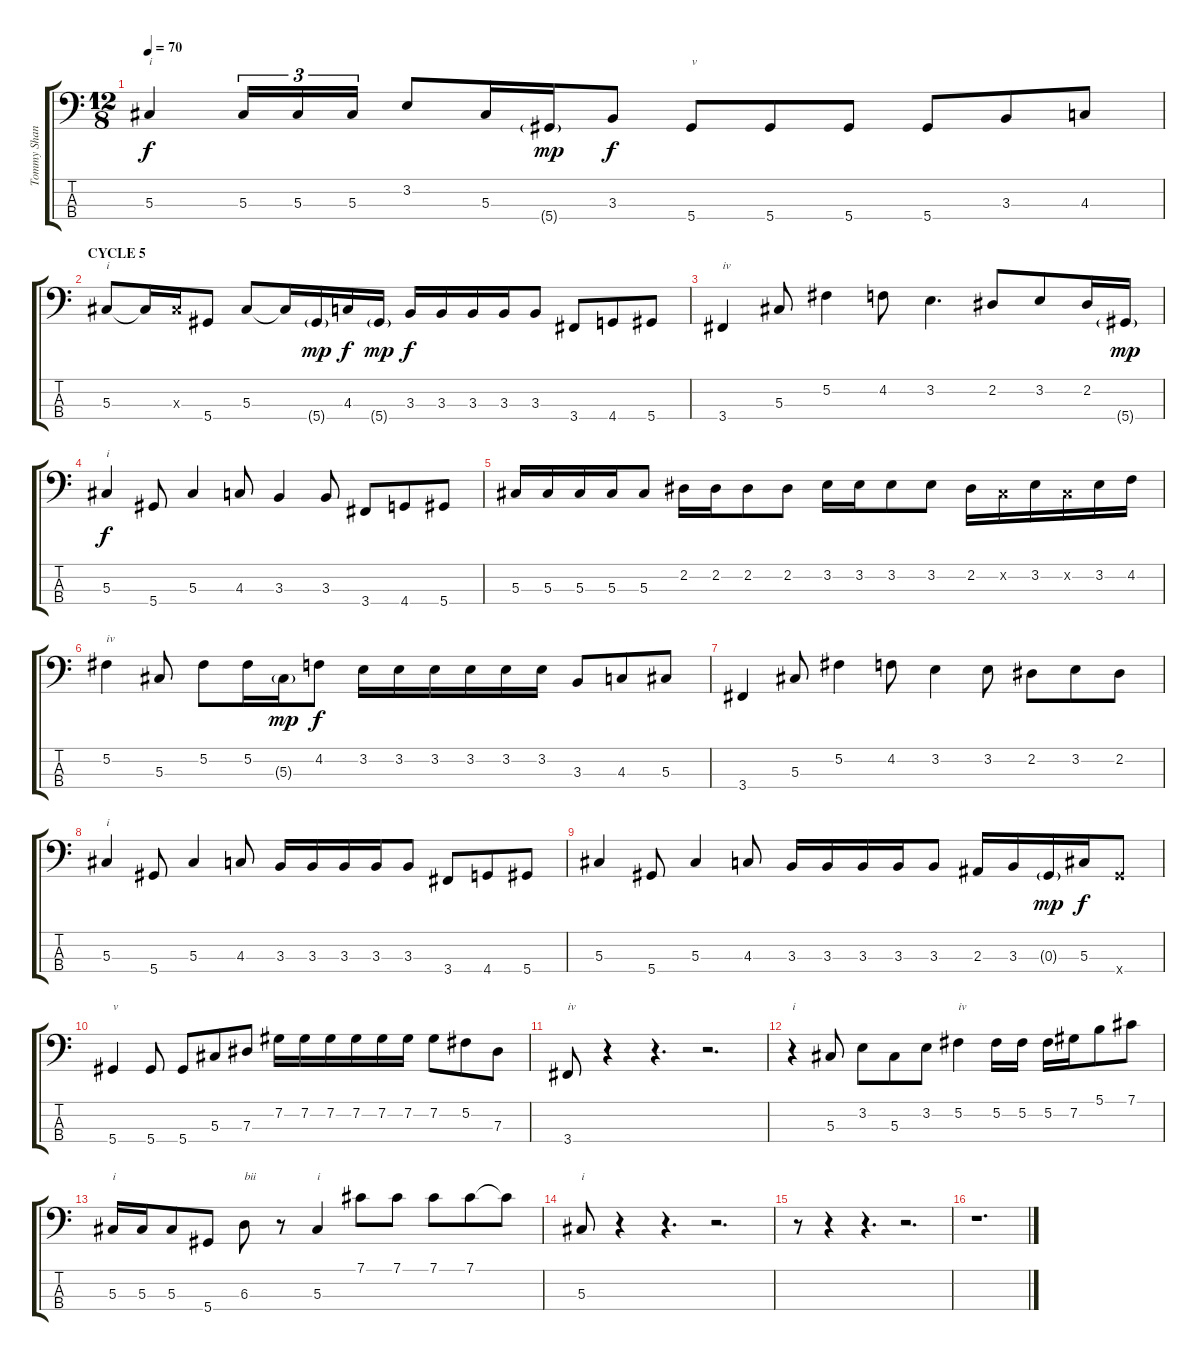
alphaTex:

\track ("Tommy Shannon" "Tommy Shan") {instrument electricbassfinger}
\staff {score tabs}
\tuning (Gb2 Db2 Ab1 Eb1) {hide}
\ts (12 8)
\tempo 70
\clef f4
\ks c
5.3.4{txt "i" dy f} 5.3.16{tu (3 2)} 5.3.16{tu (3 2)} 5.3.16{tu (3 2)} 3.2.8 5.3.16 5.4{g}.16{dy mp} 3.3.8{dy f} 5.4.8{txt "v"} 5.4.8 5.4.8 5.4.8 3.3.8 4.3.8 |
\section ("" "CYCLE 5")
5.3.8{txt "i"} 5.3{t}.16 5.3{x}.16 5.4.8 5.3.8 5.3{t}.16 5.4{g}.16{dy mp} 4.3.16{dy f} 5.4{g}.16{dy mp} 3.3.16{dy f} 3.3.16 3.3.16 3.3.16 3.3.8 3.4.8 4.4.8 5.4.8 |
3.4.4{txt "iv"} 5.3.8 5.2.4 4.2.8 3.2.4{d} 2.2.8 3.2.8 2.2.16 5.4{g}.16{dy mp} |
5.3.4{txt "i" dy f} 5.4.8 5.3.4 4.3.8 3.3.4 3.3.8 3.4.8 4.4.8 5.4.8 |
5.3.16 5.3.16 5.3.16 5.3.16 5.3.8 2.2.16 2.2.16 2.2.8 2.2.8 3.2.16 3.2.16 3.2.8 3.2.8 2.2.16 0.2{x}.16 3.2.16 0.2{x}.16 3.2.16 4.2.16 |
5.2.4{txt "iv"} 5.3.8 5.2.8 5.2.16 5.3{g}.16{dy mp} 4.2.8{dy f} 3.2.16 3.2.16 3.2.16 3.2.16 3.2.16 3.2.16 3.3.8 4.3.8 5.3.8 |
3.4.4 5.3.8 5.2.4 4.2.8 3.2.4 3.2.8 2.2.8 3.2.8 2.2.8 |
5.3.4{txt "i"} 5.4.8 5.3.4 4.3.8 3.3.16 3.3.16 3.3.16 3.3.16 3.3.8 3.4.8 4.4.8 5.4.8 |
5.3.4 5.4.8 5.3.4 4.3.8 3.3.16 3.3.16 3.3.16 3.3.16 3.3.8 2.3.16 3.3.16 0.3{g}.16{dy mp} 5.3.16{dy f} 5.4{x}.8 |
5.4.4{txt "v"} 5.4.8 5.4.8 5.3.8 7.3.8 7.2.16 7.2.16 7.2.16 7.2.16 7.2.16 7.2.16 7.2.8 5.2.8 7.3.8 |
3.4.8{txt "iv"} r.4 r.4{d} r.2{d} |
r.4{txt "i"} 5.3.8 3.2.8 5.3.8 3.2.8 5.2.4{txt "iv"} 5.2.16 5.2.16 5.2.16 7.2.16 5.1.8 7.1.8 |
5.3.16{txt "i"} 5.3.16 5.3.8 5.4.8 6.3.8{txt "bii"} r.8 5.3.4{txt "i"} 7.1.8 7.1.8 7.1.8 7.1.8 7.1{t}.8 |
5.3.8{txt "i"} r.4 r.4{d} r.2{d} |
r.8 r.4 r.4{d} r.2{d} |
r.1{d}
